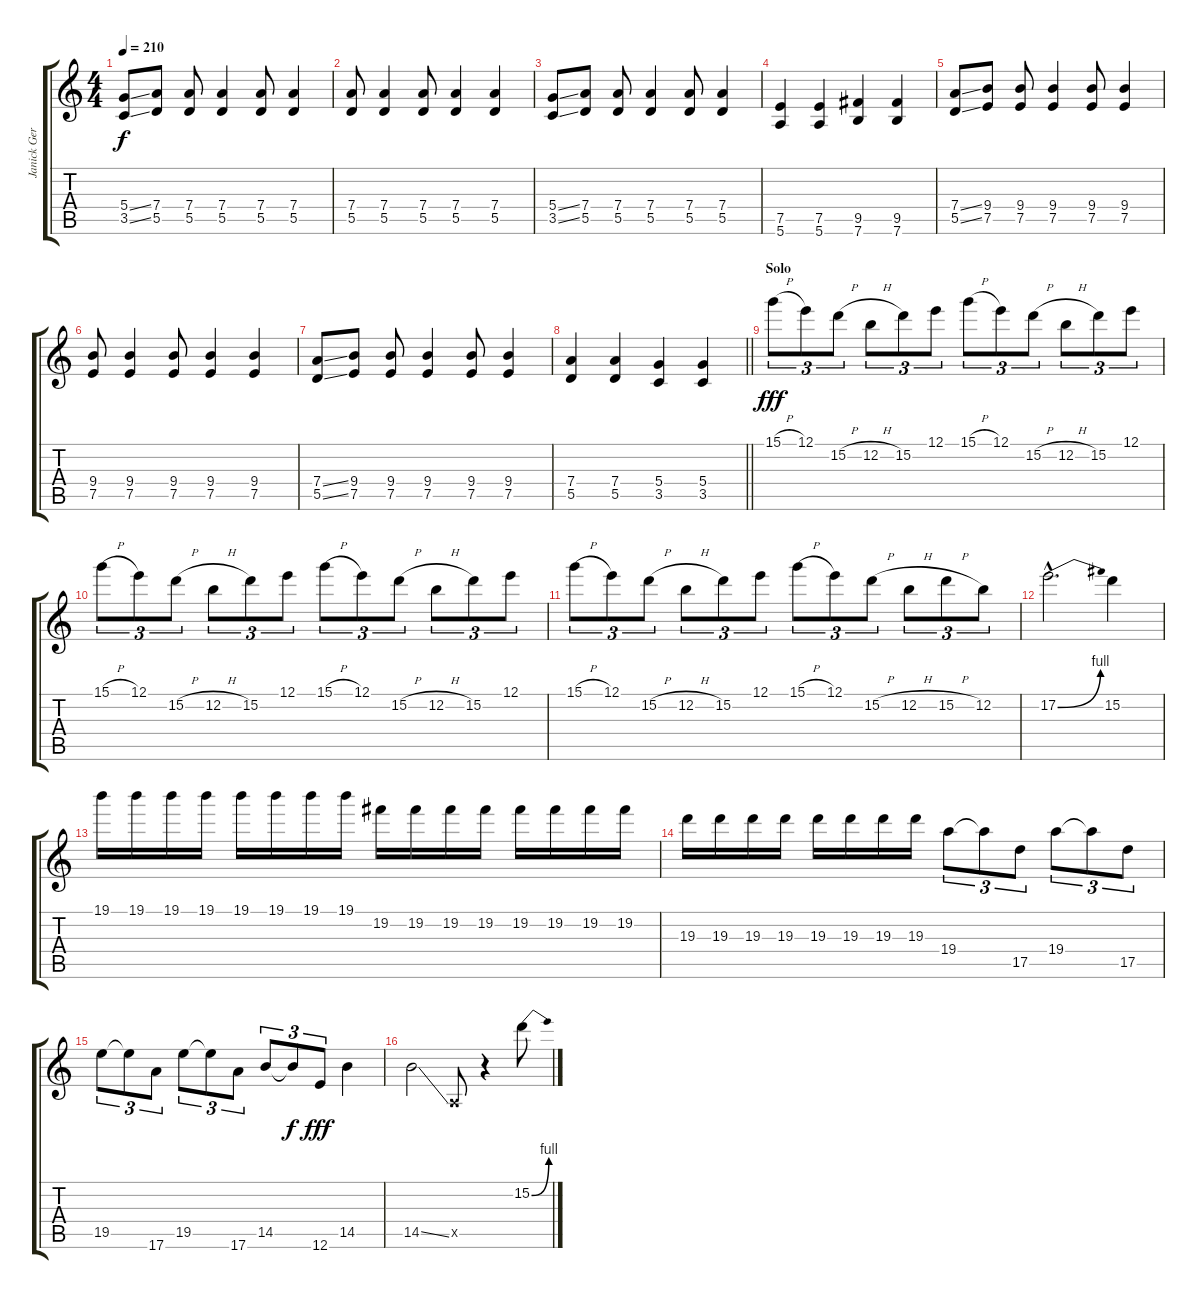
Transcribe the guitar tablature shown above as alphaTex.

\track ("Janick Gers" "Janick Ger") {instrument distortionguitar}
\staff {score tabs}
\tuning (E4 B3 G3 D3 A2 E2) {hide}
\ts (4 4)
\tempo 210
\clef g2
\ks c
(5.4{ss} 3.5{ss}).8{dy f} (7.4 5.5).8 (7.4 5.5).8 (7.4 5.5).4 (7.4 5.5).8 (7.4 5.5).4 |
(7.4 5.5).8 (7.4 5.5).4 (7.4 5.5).8 (7.4 5.5).4 (7.4 5.5).4 |
(5.4{ss} 3.5{ss}).8 (7.4 5.5).8 (7.4 5.5).8 (7.4 5.5).4 (7.4 5.5).8 (7.4 5.5).4 |
(7.5 5.6).4 (7.5 5.6).4 (9.5 7.6).4 (9.5 7.6).4 |
(7.4{ss} 5.5{ss}).8 (9.4 7.5).8 (9.4 7.5).8 (9.4 7.5).4 (9.4 7.5).8 (9.4 7.5).4 |
(9.4 7.5).8 (9.4 7.5).4 (9.4 7.5).8 (9.4 7.5).4 (9.4 7.5).4 |
(7.4{ss} 5.5{ss}).8 (9.4 7.5).8 (9.4 7.5).8 (9.4 7.5).4 (9.4 7.5).8 (9.4 7.5).4 |
\barLineRight lightlight
(7.4 5.5).4 (7.4 5.5).4 (5.4 3.5).4 (5.4 3.5).4 |
\section ("" "Solo")
15.1{h}.8{tu (3 2) dy fff} 12.1.8{tu (3 2)} 15.2{h}.8{tu (3 2)} 12.2{h}.8{tu (3 2)} 15.2.8{tu (3 2)} 12.1.8{tu (3 2)} 15.1{h}.8{tu (3 2)} 12.1.8{tu (3 2)} 15.2{h}.8{tu (3 2)} 12.2{h}.8{tu (3 2)} 15.2.8{tu (3 2)} 12.1.8{tu (3 2)} |
15.1{h}.8{tu (3 2)} 12.1.8{tu (3 2)} 15.2{h}.8{tu (3 2)} 12.2{h}.8{tu (3 2)} 15.2.8{tu (3 2)} 12.1.8{tu (3 2)} 15.1{h}.8{tu (3 2)} 12.1.8{tu (3 2)} 15.2{h}.8{tu (3 2)} 12.2{h}.8{tu (3 2)} 15.2.8{tu (3 2)} 12.1.8{tu (3 2)} |
15.1{h}.8{tu (3 2)} 12.1.8{tu (3 2)} 15.2{h}.8{tu (3 2)} 12.2{h}.8{tu (3 2)} 15.2.8{tu (3 2)} 12.1.8{tu (3 2)} 15.1{h}.8{tu (3 2)} 12.1.8{tu (3 2)} 15.2{h}.8{tu (3 2)} 12.2{h}.8{tu (3 2)} 15.2{h}.8{tu (3 2)} 12.2.8{tu (3 2)} |
17.2{be (bend 0 0 60 4) hac}.2{d} 15.2.4 |
19.1.16 19.1.16 19.1.16 19.1.16 19.1.16 19.1.16 19.1.16 19.1.16 19.2.16 19.2.16 19.2.16 19.2.16 19.2.16 19.2.16 19.2.16 19.2.16 |
19.3.16 19.3.16 19.3.16 19.3.16 19.3.16 19.3.16 19.3.16 19.3.16 19.4.8{tu (3 2)} 19.4{t}.8{tu (3 2)} 17.5.8{tu (3 2)} 19.4.8{tu (3 2)} 19.4{t}.8{tu (3 2)} 17.5.8{tu (3 2)} |
19.5.8{tu (3 2)} 19.5{t}.8{tu (3 2)} 17.6.8{tu (3 2)} 19.5.8{tu (3 2)} 19.5{t}.8{tu (3 2)} 17.6.8{tu (3 2)} 14.5.8{tu (3 2)} 14.5{t}.8{tu (3 2) dy f} 12.6.8{tu (3 2) dy fff} 14.5.4 |
14.5{ss}.2 0.5{x}.8 r.4 15.2{be (bend 0 0 60 4)}.8
